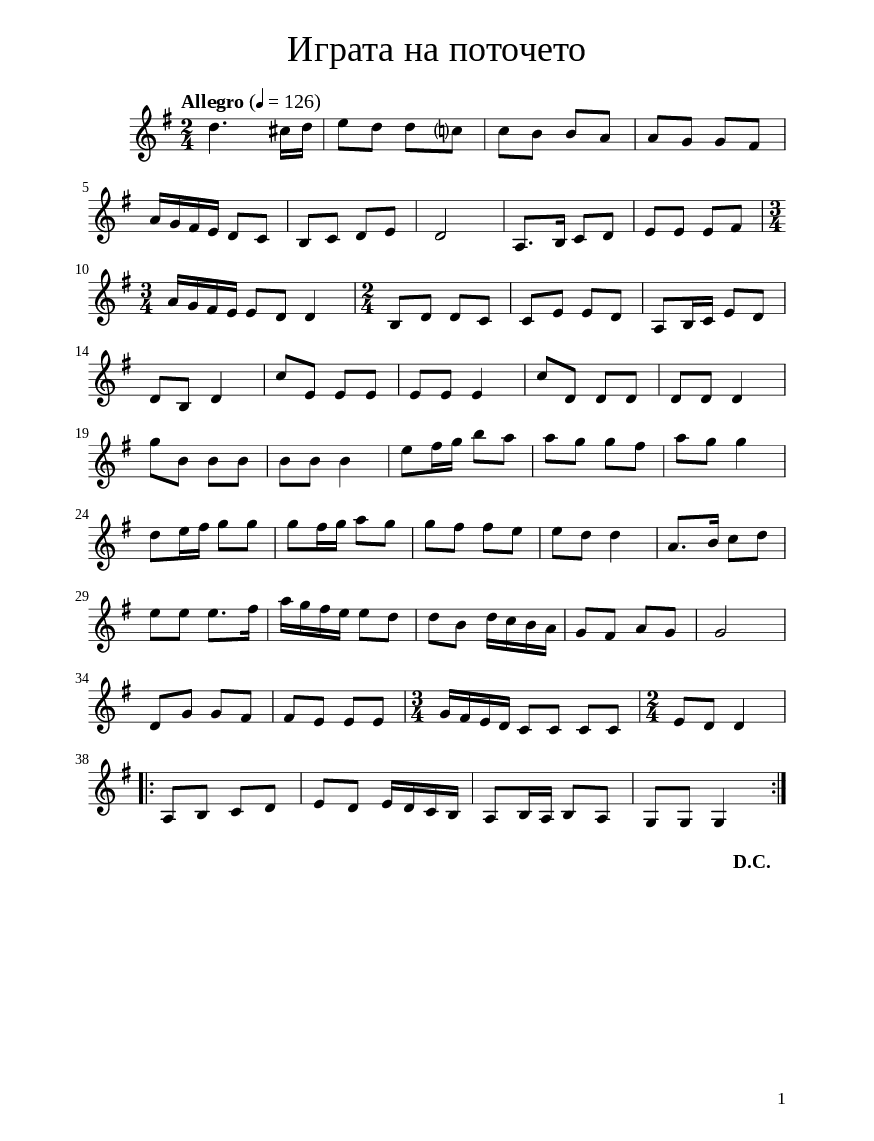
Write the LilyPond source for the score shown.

\version "2.24.4"

% include paper part and global functions
\include "include/globals.ily"

\bookpart {
  \label #'ref172
  \tocItem \markup "Играта на поточето"
  \paper {
    print-all-headers = ##t
    print-page-number = ##t
    print-first-page-number = ##t

    % put page numbers on the bottom
    oddHeaderMarkup = \markup ""
    evenHeaderMarkup = \markup ""
    oddFooterMarkup = \markup
    \fill-line {
      ""
      \if \should-print-page-number \fromproperty #'page:page-number-string
    }
    evenFooterMarkup = \markup
    \fill-line {
      \if \should-print-page-number \fromproperty #'page:page-number-string
      ""
    }

    left-margin = 1.5\cm
    right-margin = 1.5\cm
    top-margin = 1.6\cm
    bottom-margin = 1.2\cm
    ragged-bottom = ##t % do not spread the staves to fill the whole vertical space

    % change distance between staves
    system-system-spacing =
    #'((basic-distance . 10.5)
       (minimum-distance . 6)
       (padding . 1)
       (stretchability . 10.5))
  }

  \header {
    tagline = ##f
  }

  \score {
    \include "include/score-layout.ily"

    \new Voice \absolute {
      \clef treble
      \key g \major
      \time 2/4
      \tempoFunc "Allegro" 4 "126"
      %\autoBeamOff
      d''4. cis''16 d''16 | % 2
      e''8 d''8 d''8 c''?8 | % 3
      c''8 b'8 b'8 a'8 | % 4
      a'8 g'8 g'8 fis'8 \break | % 5
      a'16 g'16 fis'16 e'16 d'8 c'8 | % 6
      b8 c'8 d'8 e'8 | % 7
      d'2 | % 8
      a8. b16 c'8 d'8 | % 9
      e'8 e'8 e'8 fis'8 \break

      \time 3/4  a'16 g'16 fis'16 e'16 e'8 d'8 d'4 | % 11
      \time 2/4  b8 d'8 d'8 c'8 | % 12
      c'8 e'8 e'8 d'8 | % 13
      a8 b16 c'16 e'8 d'8 \break | % 14
      d'8 b8 d'4 | % 15
      c''8 e'8 e'8 e'8 | % 16
      e'8 e'8 e'4 | % 17
      c''8 d'8 d'8 d'8 | % 18
      d'8 d'8 d'4 \break | % 19
      g''8 b'8 b'8 b'8 |
      b'8 b'8 b'4 | % 21
      e''8 fis''16 g''16 b''8 a''8 | % 22
      a''8 g''8 g''8 fis''8 | % 23
      a''8 g''8 g''4 \break | % 24
      d''8 e''16 fis''16 g''8 g''8 | % 25
      g''8 fis''16 g''16 a''8 g''8 | % 26
      g''8 fis''8 fis''8 e''8 | % 27
      e''8 d''8 d''4 | % 28
      a'8. b'16 c''8 d''8 \break | % 29
      e''8 e''8 e''8. fis''16 |
      a''16 g''16 fis''16 e''16 e''8 d''8 | % 31
      d''8 b'8 d''16 c''16 b'16 a'16 | % 32
      g'8 fis'8 a'8 g'8 | % 33
      g'2 \break | % 34
      d'8 g'8 g'8 fis'8 | % 35
      fis'8 e'8 e'8 e'8 | % 36
      \time 3/4  g'16 fis'16 e'16 d'16 \autoBeamOff c'8 [c'8] c'8 [c'8] | \autoBeamOn % 37
      \time 2/4  e'8 d'8 d'4 \break | % 38
      \bar ".|:-|"
      a8 b8 c'8 d'8 | % 39
      e'8 d'8 e'16 d'16 c'16 b16 |
      a8 b16 a16 b8 a8 | % 41
      g8 g8 g4
      \bar ":|."
    }

    %\addlyrics {}

    \header {
      title = \titleFunc #'ref_desc_16 "Играта на поточето" "Igrata na potočeto  –  Das Spiel der Quelle"
    }

    \midi{}

  } % score

  \markup \dcr-one "D.C." #4.2
} % bookpart

% Più mosso
%
